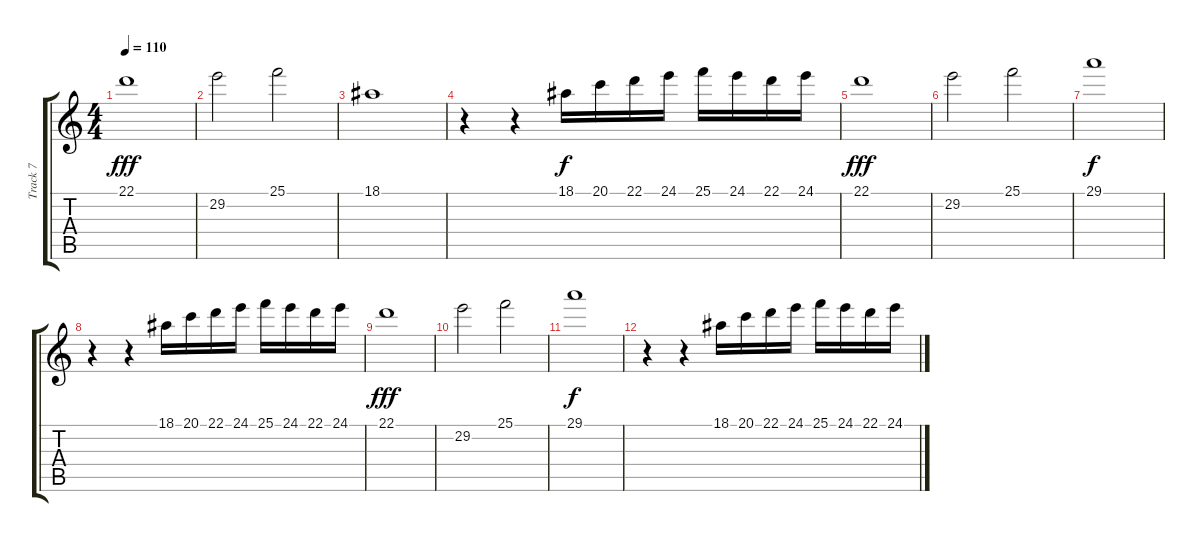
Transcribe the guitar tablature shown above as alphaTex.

\track ("Track 7" "Track 7") {instrument electricgrandpiano}
\staff {score tabs}
\tuning (E4 B3 G3 D3 A2 E2) {hide}
\ts (4 4)
\tempo 110
\clef g2
\ks c
22.1.1{dy fff} |
29.2.2 25.1.2 |
18.1.1 |
r.4 r.4 18.1.16{dy f} 20.1.16 22.1.16 24.1.16 25.1.16 24.1.16 22.1.16 24.1.16 |
22.1.1{dy fff} |
29.2.2 25.1.2 |
29.1.1{dy f} |
r.4 r.4 18.1.16 20.1.16 22.1.16 24.1.16 25.1.16 24.1.16 22.1.16 24.1.16 |
22.1.1{dy fff} |
29.2.2 25.1.2 |
29.1.1{dy f} |
r.4 r.4 18.1.16 20.1.16 22.1.16 24.1.16 25.1.16 24.1.16 22.1.16 24.1.16
